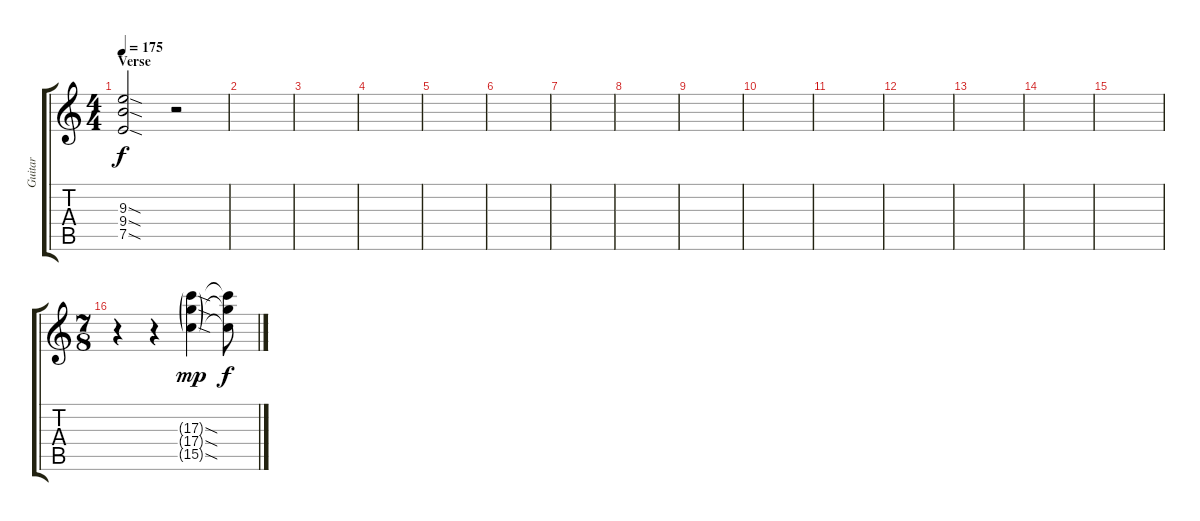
\track ("Guitar" "Guitar") {instrument distortionguitar}
\staff {score tabs}
\tuning (E4 B3 G3 D3 A2 E2) {hide}
\ts (4 4)
\section ("" "Verse")
\tempo 175
\clef g2
\ks c
(9.3{sod} 9.4{sod} 7.5{sod}).2{dy f} r.2 |
|
|
|
|
|
|
|
|
|
|
|
|
|
|
\ts (7 8)
r.4 r.4 (17.3{sod g} 17.4{sod g} 15.5{sod g}).4{dy mp} (17.3{t} 17.4{t} 15.5{t}).8{dy f}
